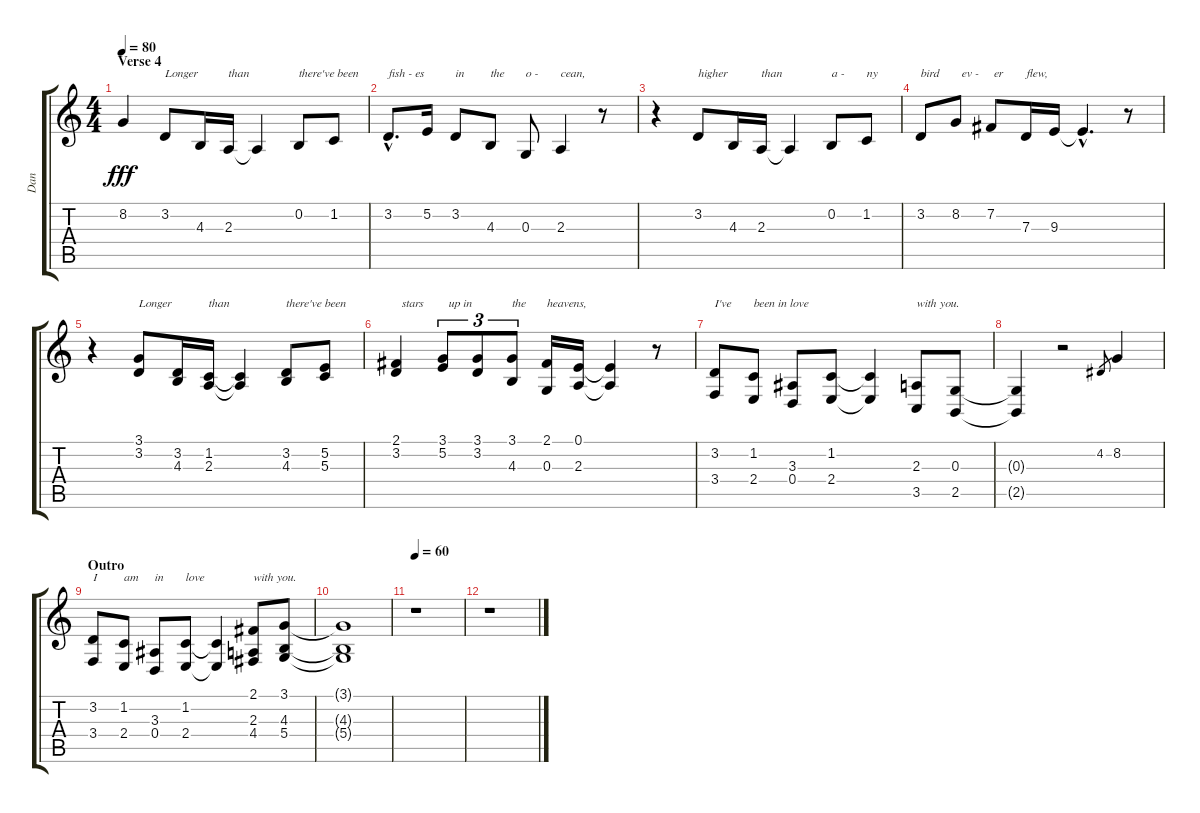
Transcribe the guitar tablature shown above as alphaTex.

\track ("Dan" "Dan") {instrument clarinet}
\staff {score tabs}
\tuning (E4 B3 G3 D3 A2 E2) {hide}
\ts (4 4)
\section ("" "Verse 4")
\tempo 80
\clef g2
\ks c
8.2.4{dy fff} 3.2.8{txt "Longer" volume 16 instrument clarinet} 4.3.16 2.3.16{txt "than"} 2.3{t}.4 0.2.8{txt "there've been"} 1.2.8 |
3.2{hac}.8{d txt "fish - es"} 5.2.16 3.2.8{txt "in"} 4.3.8{txt "the"} 0.3.8{txt "o -"} 2.3.4{txt "cean,"} r.8 |
r.4 3.2.8{txt "higher"} 4.3.16 2.3.16{txt "than"} 2.3{t}.4 0.2.8{txt "a -"} 1.2.8{txt "ny"} |
3.2.8{txt "bird"} 8.2.8{txt "  ev -"} 7.2.8{txt " er"} 7.3.16{txt "flew,"} 9.3.16 9.3{hac t}.4{d} r.8 |
r.4 (3.1 3.2).8{txt "Longer"} (3.2 4.3).16 (1.2 2.3).16{txt "than"} (1.2{t} 2.3{t}).4 (3.2 4.3).8{txt "there've been"} (5.2 5.3).8 |
(2.1 3.2).4{txt "  stars"} (3.1 5.2).8{tu (3 2) txt "  up in"} (3.1 3.2).8{tu (3 2) txt " "} (3.1 4.3).8{tu (3 2) txt "the"} (2.1 0.3).16{txt "heavens,"} (0.1 2.3).16 (0.1{t} 2.3{t}).4{txt " "} r.8 |
(3.2 3.4).8{txt "I've"} (1.2 2.4).8{txt "been in love"} (3.3 0.4).8 (1.2 2.4).8 (1.2{t} 2.4{t}).4 (2.3 3.5).8{txt "with you."} (0.3 2.5).8 |
(0.3{t} 2.5{t}).4 r.2 4.2.8{gr} 8.2.4{volume 16 instrument guitarfretnoise} |
\section ("" "Outro")
(3.2 3.4).8{txt "I" volume 16 instrument clarinet} (1.2 2.4).8{txt "am"} (3.3 0.4).8{txt "in"} (1.2 2.4).8{txt "love"} (1.2{t} 2.4{t}).4 (2.1 2.3 4.4).8{txt "with you."} (3.1 4.3 5.4).8 |
(3.1{t} 4.3{t} 5.4{t}).1 |
\tempo 60
r.1 |
r.1
